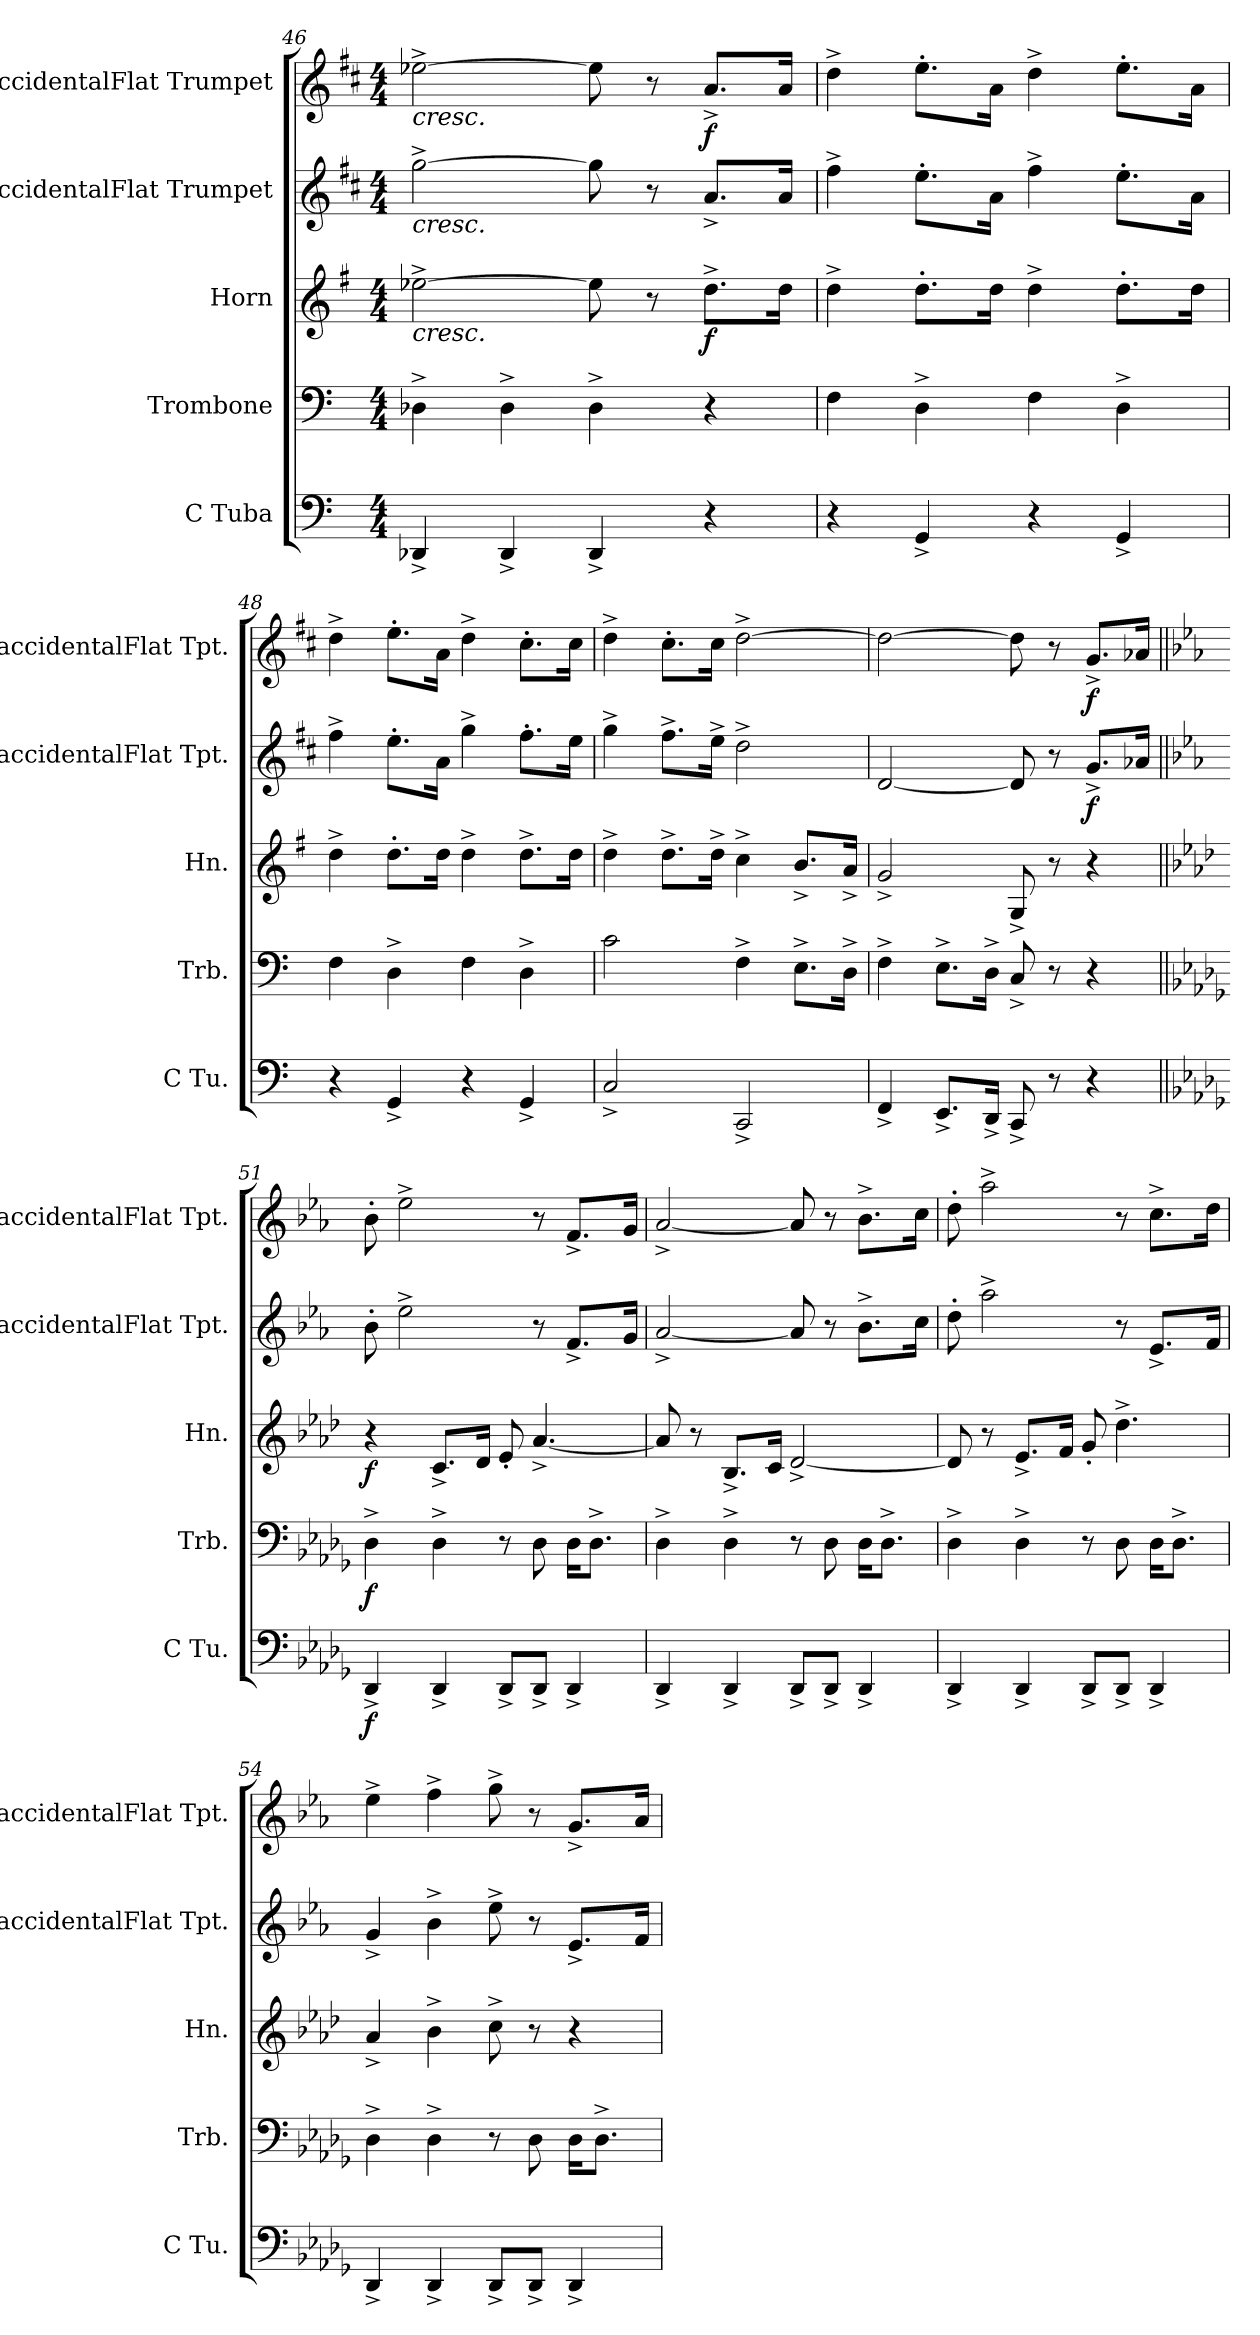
**kern	**dynam	**kern	**dynam	**kern	**dynam	**kern	**dynam	**kern	**dynam
*part5	*part5	*part4	*part4	*part3	*part3	*part2	*part2	*part1	*part1
*staff5	*staff5	*staff4	*staff4	*staff3	*staff3	*staff2	*staff2	*staff1	*staff1
*I"C Tuba	*	*I"Trombone	*	*I"Horn	*	*I"BaccidentalFlat Trumpet	*	*I"BaccidentalFlat Trumpet	*
*I'C Tu.	*	*I'Trb.	*	*I'Hn.	*	*I'BaccidentalFlat Tpt.	*	*I'BaccidentalFlat Tpt.	*
*clefF4	*	*clefF4	*	*clefG2	*	*clefG2	*	*clefG2	*
*	*	*	*	*ITrd4c7	*	*ITrd1c2	*	*ITrd1c2	*
*k[]	*	*k[]	*	*k[]	*	*k[]	*	*k[]	*
*M4/4	*	*M4/4	*	*M4/4	*	*M4/4	*	*M4/4	*
=46	=46	=46	=46	=46	=46	=46	=46	=46	=46
!	!	!	!	!	!LO:HP:b	!	!LO:HP:b	!	!LO:HP:b
4DD-X^/	.	4D-X^\	.	[2a-X^\	<	[2ff^\	<	[2dd-X^\	<
4DD-^/	.	4D-^\	.	.	.	.	.	.	.
4DD-^/	.	4D-^\	.	8a-\]	.	8ff\]	.	8dd-\]	.
.	.	.	.	8r	.	8r	.	8r	.
!	!	!	!	!	!LO:DY:b	!	!LO:DY:b	!	!LO:DY:b
4r	.	4r	.	8.g^\L	f	8.g^/L	other-dynamics	8.g^/L	f
.	.	.	.	16g\Jk	.	16g/Jk	.	16g/Jk	.
.	.	.	.	.	[	.	[	.	[
!!LO:PB:g=z
=47	=47	=47	=47	=47	=47	=47	=47	=47	=47
4r	.	4F\	.	4g^\	.	4ee^\	.	4cc^\	.
4GG^/	.	4D^\	.	8.g'\L	.	8.dd'\L	.	8.dd'\L	.
.	.	.	.	16g\Jk	.	16g\Jk	.	16g\Jk	.
4r	.	4F\	.	4g^\	.	4ee^\	.	4cc^\	.
4GG^/	.	4D^\	.	8.g'\L	.	8.dd'\L	.	8.dd'\L	.
.	.	.	.	16g\Jk	.	16g\Jk	.	16g\Jk	.
=48	=48	=48	=48	=48	=48	=48	=48	=48	=48
4r	.	4F\	.	4g^\	.	4ee^\	.	4cc^\	.
4GG^/	.	4D^\	.	8.g'\L	.	8.dd'\L	.	8.dd'\L	.
.	.	.	.	16g\Jk	.	16g\Jk	.	16g\Jk	.
4r	.	4F\	.	4g^\	.	4ff^\	.	4cc^\	.
4GG^/	.	4D^\	.	8.g^\L	.	8.ee'\L	.	8.b'\L	.
.	.	.	.	16g\Jk	.	16dd\Jk	.	16b\Jk	.
=49	=49	=49	=49	=49	=49	=49	=49	=49	=49
2C^/	.	2c\	.	4g^\	.	4ff^\	.	4cc^\	.
.	.	.	.	8.g^\L	.	8.ee^\L	.	8.b'\L	.
.	.	.	.	16g^\Jk	.	16dd^\Jk	.	16b\Jk	.
2CC^/	.	4F^\	.	4f^\	.	2cc^\	.	[2cc^\	.
.	.	8.E^\L	.	8.e^/L	.	.	.	.	.
.	.	16D^\Jk	.	16d^/Jk	.	.	.	.	.
=50	=50	=50	=50	=50	=50	=50	=50	=50	=50
4FF^/	.	4F^\	.	2c^/	.	[2c/	.	2cc\_	.
8.EE^/L	.	8.E^\L	.	.	.	.	.	.	.
16DD^/Jk	.	16D^\Jk	.	.	.	.	.	.	.
8CC^/	.	8C^/	.	8C^/	.	8c/]	.	8cc\]	.
8r	.	8r	.	8r	.	8r	.	8r	.
!	!	!	!	!	!	!	!LO:DY:b	!	!LO:DY:b
4r	.	4r	.	4r	.	8.f^/L	f	8.f^/L	f
.	.	.	.	.	.	16g-X/Jk	.	16g-X/Jk	.
!!LO:LB:g=z
=51||	=51||	=51||	=51||	=51||	=51||	=51||	=51||	=51||	=51||
*k[b-e-a-d-g-]	*	*k[b-e-a-d-g-]	*	*k[b-e-a-d-g-]	*	*k[b-e-a-d-g-]	*	*k[b-e-a-d-g-]	*
!	!LO:DY:b	!	!LO:DY:b	!	!LO:DY:b	!	!	!	!
4DD-^/	f	4D-^\	f	4r	f	8a-'\	.	8a-'\	.
.	.	.	.	.	.	2dd-^\	.	2dd-^\	.
4DD-^/	.	4D-^\	.	8.F^/L	.	.	.	.	.
.	.	.	.	16G-/Jk	.	.	.	.	.
8DD-^/L	.	8r	.	8A-'/	.	.	.	.	.
8DD-^/J	.	8D-\	.	[4.d-^/	.	8r	.	8r	.
4DD-^/	.	16D-\KL	.	.	.	8.e-^/L	.	8.e-^/L	.
.	.	8.D-^\J	.	.	.	.	.	.	.
.	.	.	.	.	.	16f/Jk	.	16f/Jk	.
=52	=52	=52	=52	=52	=52	=52	=52	=52	=52
4DD-^/	.	4D-^\	.	8d-/]	.	[2g-^/	.	[2g-^/	.
.	.	.	.	8r	.	.	.	.	.
4DD-^/	.	4D-^\	.	8.E-^/L	.	.	.	.	.
.	.	.	.	16F/Jk	.	.	.	.	.
8DD-^/L	.	8r	.	[2G-^/	.	8g-/]	.	8g-/]	.
8DD-^/J	.	8D-\	.	.	.	8r	.	8r	.
4DD-^/	.	16D-\KL	.	.	.	8.a-^\L	.	8.a-^\L	.
.	.	8.D-^\J	.	.	.	.	.	.	.
.	.	.	.	.	.	16b-\Jk	.	16b-\Jk	.
=53	=53	=53	=53	=53	=53	=53	=53	=53	=53
4DD-^/	.	4D-^\	.	8G-/]	.	8cc'\	.	8cc'\	.
.	.	.	.	8r	.	2gg-^\	.	2gg-^\	.
4DD-^/	.	4D-^\	.	8.A-^/L	.	.	.	.	.
.	.	.	.	16B-/Jk	.	.	.	.	.
8DD-^/L	.	8r	.	8c'/	.	.	.	.	.
8DD-^/J	.	8D-\	.	4.g-^\	.	8r	.	8r	.
4DD-^/	.	16D-\KL	.	.	.	8.d-^/L	.	8.b-^\L	.
.	.	8.D-^\J	.	.	.	.	.	.	.
.	.	.	.	.	.	16e-/Jk	.	16cc\Jk	.
=54	=54	=54	=54	=54	=54	=54	=54	=54	=54
4DD-^/	.	4D-^\	.	4d-^/	.	4f^/	.	4dd-^\	.
4DD-^/	.	4D-^\	.	4e-^\	.	4a-^\	.	4ee-^\	.
8DD-^/L	.	8r	.	8f^\	.	8dd-^\	.	8ff^\	.
8DD-^/J	.	8D-\	.	8r	.	8r	.	8r	.
4DD-^/	.	16D-\KL	.	4r	.	8.d-^/L	.	8.f^/L	.
.	.	8.D-^\J	.	.	.	.	.	.	.
.	.	.	.	.	.	16e-/Jk	.	16g-/Jk	.
=	=	=	=	=	=	=	=	=	=
*-	*-	*-	*-	*-	*-	*-	*-	*-	*-
